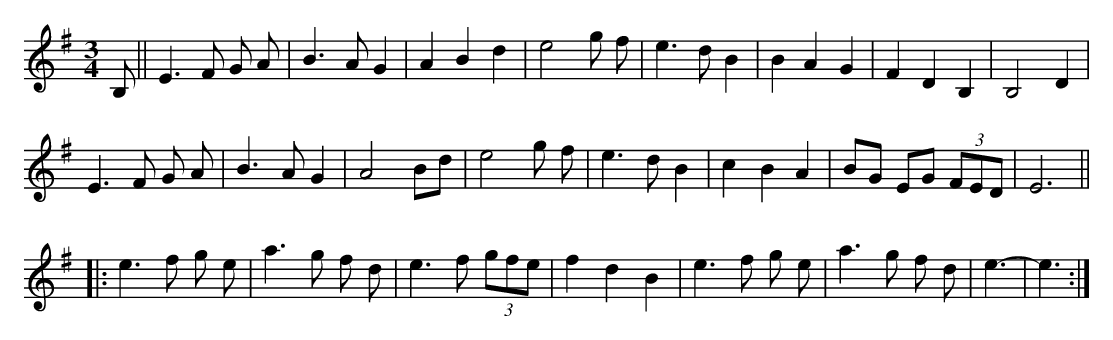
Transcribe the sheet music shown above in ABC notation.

X:1
M:3/4
K:Emin
B,||E3F G A|B3A G2|A2 B2 d2|e4 g f|e3d B2|B2 A2 G2|F2 D2 B,2|B,4 D2|
E3F G A|B3A G2|A4 Bd|e4 g f|e3d B2|c2 B2 A2|BG EG (3 FED|E6||
|:e3f g e|a3g f d|e3f (3 gfe|f2 d2 B2|e3f g e|a3g f d|e3-|e3:|
